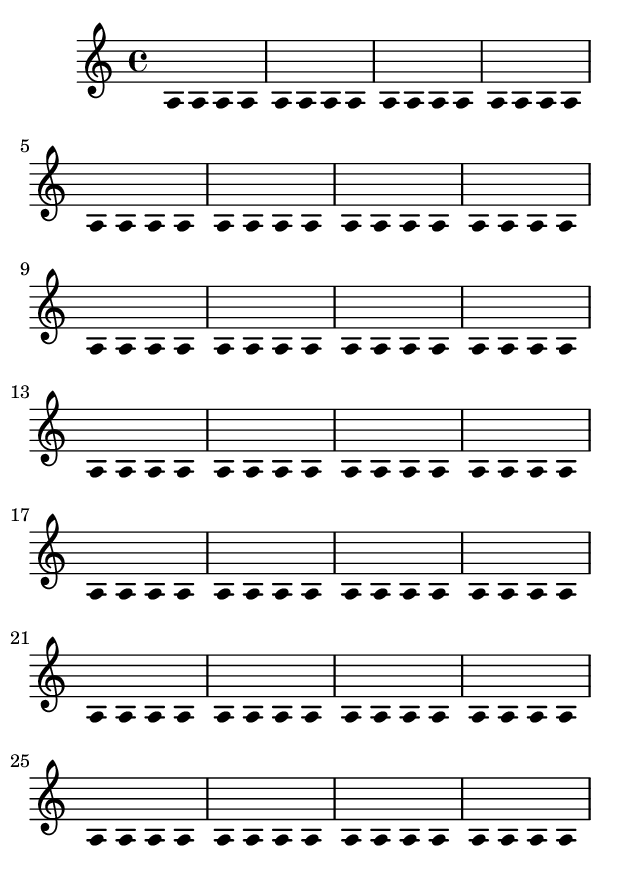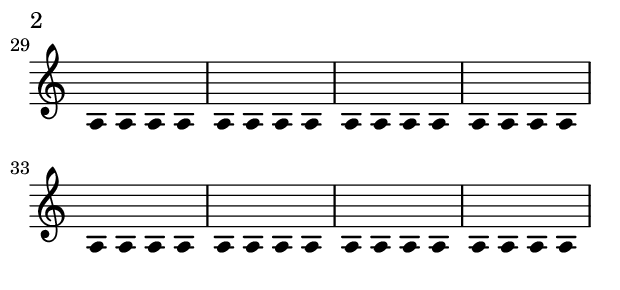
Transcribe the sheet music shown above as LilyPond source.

\version "2.13.22"

\header {
  texidoc = "Stems with overridden 'length should not confuse height estimation.
This example should fit snugly on one page.
"
}

\paper { 
  #(set-paper-size "a6")
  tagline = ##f
  between-system-spacing #'padding = #1.20
}   


\new Voice {
  \voiceTwo
  \override Staff.Stem #'length = #0
  \repeat unfold 144 a
}
